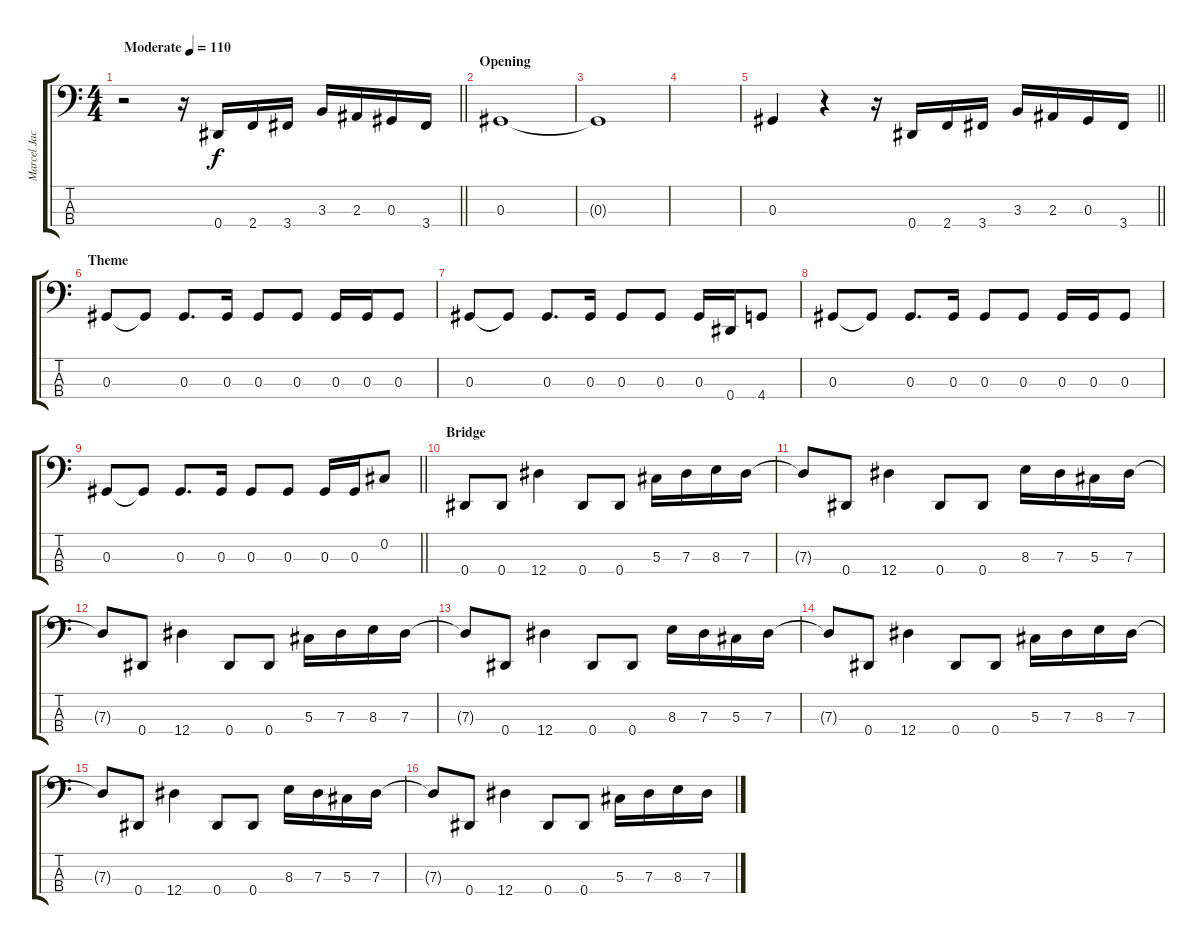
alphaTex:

\track ("Marcel Jacob" "Marcel Jac") {instrument electricbassfinger}
\staff {score tabs}
\tuning (Gb2 Db2 Ab1 Eb1) {hide}
\ts (4 4)
\tempo (110 "Moderate")
\clef f4
\barLineRight lightlight
\ks c
r.2{dy f instrument electricbassfinger} r.16 0.4.16 2.4.16 3.4.16 3.3.16 2.3.16 0.3.16 3.4.16 |
\section ("" "Opening")
0.3.1 |
0.3{t}.1 |
|
\barLineRight lightlight
0.3.4 r.4 r.16 0.4.16 2.4.16 3.4.16 3.3.16 2.3.16 0.3.16 3.4.16 |
\section ("" "Theme")
0.3.8 0.3{t}.8 0.3.8{d} 0.3.16 0.3.8 0.3.8 0.3.16 0.3.16 0.3.8 |
0.3.8 0.3{t}.8 0.3.8{d} 0.3.16 0.3.8 0.3.8 0.3.16 0.4.16 4.4.8 |
0.3.8 0.3{t}.8 0.3.8{d} 0.3.16 0.3.8 0.3.8 0.3.16 0.3.16 0.3.8 |
\barLineRight lightlight
0.3.8 0.3{t}.8 0.3.8{d} 0.3.16 0.3.8 0.3.8 0.3.16 0.3.16 0.2.8 |
\section ("" "Bridge")
0.4.8 0.4.8 12.4.4 0.4.8 0.4.8 5.3.16 7.3.16 8.3.16 7.3.16 |
7.3{t}.8 0.4.8 12.4.4 0.4.8 0.4.8 8.3.16 7.3.16 5.3.16 7.3.16 |
7.3{t}.8 0.4.8 12.4.4 0.4.8 0.4.8 5.3.16 7.3.16 8.3.16 7.3.16 |
7.3{t}.8 0.4.8 12.4.4 0.4.8 0.4.8 8.3.16 7.3.16 5.3.16 7.3.16 |
7.3{t}.8 0.4.8 12.4.4 0.4.8 0.4.8 5.3.16 7.3.16 8.3.16 7.3.16 |
7.3{t}.8 0.4.8 12.4.4 0.4.8 0.4.8 8.3.16 7.3.16 5.3.16 7.3.16 |
7.3{t}.8 0.4.8 12.4.4 0.4.8 0.4.8 5.3.16 7.3.16 8.3.16 7.3.16
